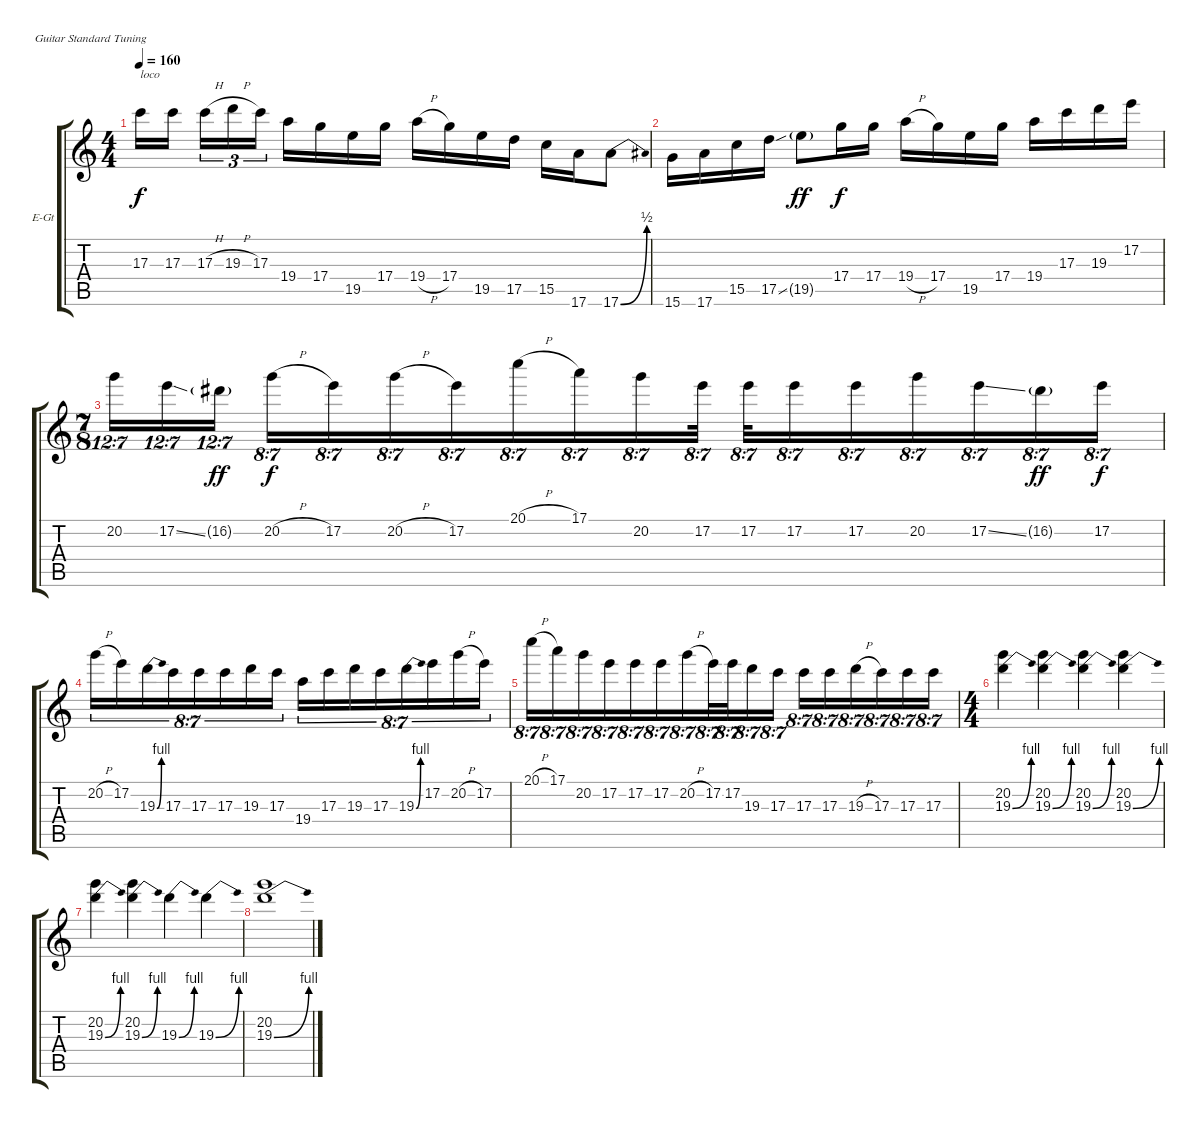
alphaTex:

\bracketExtendMode groupsimilarinstruments
\firstSystemTrackNameOrientation horizontal
\otherSystemsTrackNameOrientation horizontal
\track ("Gtr. III Lead" "E-Gt") {instrument overdrivenguitar}
\staff {score tabs}
\tuning (E4 B3 G3 D3 A2 E2)
\ts (4 4)
\tempo 160
\clef g2
\ks c
17.3.16{txt "loco" dy f} 17.3.16 17.3{h}.16{tu (3 2)} 19.3{h}.16{tu (3 2)} 17.3.16{tu (3 2)} 19.4.16 17.4.16 19.5.16 17.4.16 19.4{h}.16 17.4.16 19.5.16 17.5.16 15.5.16 17.6.16 17.6{be (bend 0 0 60 2)}.8 |
15.6.16 17.6.16 15.5.16 17.5{ss}.16 19.5{g}.8{dy ff} 17.4.16{dy f} 17.4.16 19.4{h}.16 17.4.16 19.5.16 17.4.16 19.4.16 17.3.16 19.3.16 17.2.16 |
\ts (7 8)
20.2.16{tu (12 7)} 17.2{ss}.16{tu (12 7)} 16.2{g}.16{tu (12 7) dy ff} 20.2{h}.16{tu (8 7) dy f} 17.2.16{tu (8 7)} 20.2{h}.16{tu (8 7)} 17.2.16{tu (8 7)} 20.1{h}.16{tu (8 7)} 17.1.16{tu (8 7)} 20.2.16{tu (8 7)} 17.2.32{tu (8 7)} 17.2.32{tu (8 7)} 17.2.16{tu (8 7)} 17.2.16{tu (8 7)} 20.2.16{tu (8 7)} 17.2{ss}.16{tu (8 7)} 16.2{g}.16{tu (8 7) dy ff} 17.2.16{tu (8 7) dy f} |
20.2{h}.16{tu (8 7)} 17.2.16{tu (8 7)} 19.3{be (bend 0 0 60 4)}.16{tu (8 7)} 17.3.16{tu (8 7)} 17.3.16{tu (8 7)} 17.3.16{tu (8 7)} 19.3.16{tu (8 7)} 17.3.16{tu (8 7)} 19.4.16{tu (8 7)} 17.3.16{tu (8 7)} 19.3.16{tu (8 7)} 17.3.16{tu (8 7)} 19.3{be (bend 0 0 60 4)}.16{tu (8 7)} 17.2.16{tu (8 7)} 20.2{h}.16{tu (8 7)} 17.2.16{tu (8 7)} |
20.1{h}.16{tu (8 7)} 17.1.16{tu (8 7)} 20.2.16{tu (8 7)} 17.2.16{tu (8 7)} 17.2.16{tu (8 7)} 17.2.16{tu (8 7)} 20.2{h}.16{tu (8 7)} 17.2.32{tu (8 7)} 17.2.32{tu (8 7)} 19.3.16{tu (8 7)} 17.3.16{tu (8 7)} 17.3.16{tu (8 7)} 17.3.16{tu (8 7)} 19.3{h}.16{tu (8 7)} 17.3.16{tu (8 7)} 17.3.16{tu (8 7)} 17.3.16{tu (8 7)} |
\ts (4 4)
(20.2 19.3{be (bend 0 0 60 4)}).4 (20.2 19.3{be (bend 0 0 60 4)}).4 (20.2 19.3{be (bend 0 0 60 4)}).4 (20.2 19.3{be (bend 0 0 60 4)}).4 |
(20.2 19.3{be (bend 0 0 60 4)}).4 (20.2 19.3{be (bend 0 0 60 4)}).4 19.3{be (bend 0 0 60 4)}.4 19.3{be (bend 0 0 60 4)}.4 |
(20.2 19.3{be (bend 0 0 60 4)}).1
